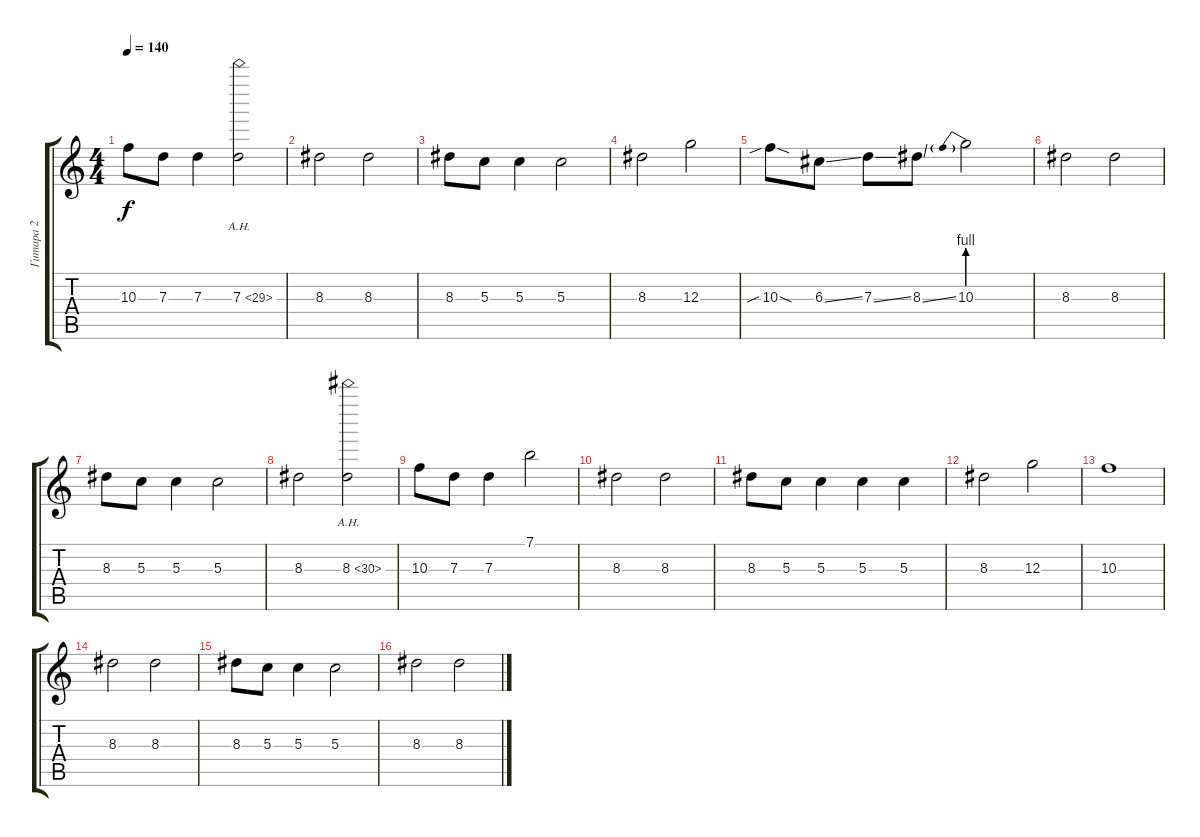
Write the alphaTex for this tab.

\track ("Гитара 2" "Гитара 2") {instrument distortionguitar}
\staff {score tabs}
\tuning (E4 B3 G3 D3 A2 E2) {hide}
\ts (4 4)
\tempo 140
\clef g2
\ks c
10.3.8{dy f} 7.3.8 7.3.4 7.3{ah 22}.2 |
8.3.2 8.3.2 |
8.3.8 5.3.8 5.3.4 5.3.2 |
8.3.2 12.3.2 |
10.3{sib sod}.8 6.3{ss}.8 7.3{ss}.8 8.3{ss}.8 10.3{be (prebend 0 4 60 4)}.2 |
8.3.2 8.3.2 |
8.3.8 5.3.8 5.3.4 5.3.2 |
8.3.2 8.3{ah 22}.2 |
10.3.8 7.3.8 7.3.4 7.1.2 |
8.3.2 8.3.2 |
8.3.8 5.3.8 5.3.4 5.3.4 5.3.4 |
8.3.2 12.3.2 |
10.3.1 |
8.3.2 8.3.2 |
8.3.8 5.3.8 5.3.4 5.3.2 |
8.3.2 8.3.2
